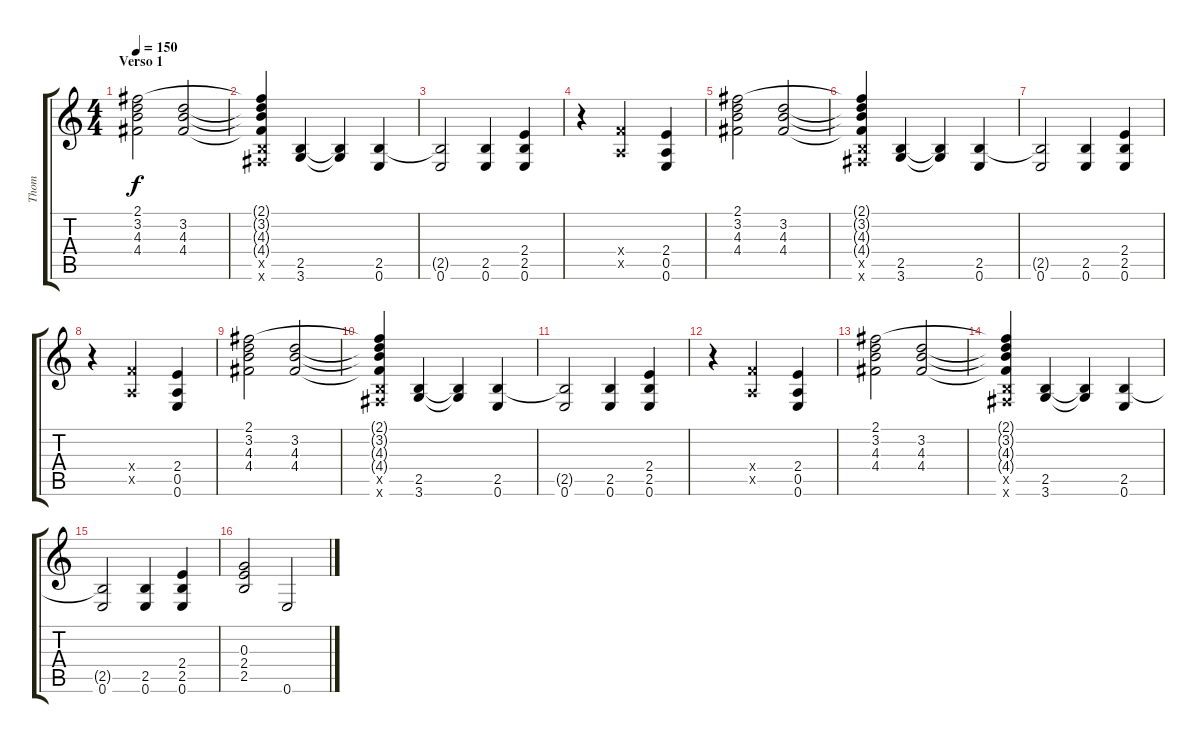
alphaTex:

\track ("Thom" "Thom") {instrument acousticguitarsteel}
\staff {score tabs}
\tuning (E4 B3 G3 D3 A2 E2) {hide}
\ts (4 4)
\section ("" "Verso 1")
\tempo 150
\clef g2
\ks c
(2.1 3.2 4.3 4.4).2{dy f} (3.2 4.3 4.4).2 |
(2.1{t} 3.2{t} 4.3{t} 4.4{t} 2.5{x} 2.6{x}).4 (2.5 3.6).4 (2.5{t} 3.6{t}).4 (2.5 0.6).4 |
(2.5{t} 0.6).2 (2.5 0.6).4 (2.4 2.5 0.6).4 |
r.4 (3.4{x} 0.5{x}).2 (2.4 0.5 0.6).4 |
(2.1 3.2 4.3 4.4).2 (3.2 4.3 4.4).2 |
(2.1{t} 3.2{t} 4.3{t} 4.4{t} 2.5{x} 2.6{x}).4 (2.5 3.6).4 (2.5{t} 3.6{t}).4 (2.5 0.6).4 |
(2.5{t} 0.6).2 (2.5 0.6).4 (2.4 2.5 0.6).4 |
r.4 (3.4{x} 0.5{x}).2 (2.4 0.5 0.6).4 |
(2.1 3.2 4.3 4.4).2 (3.2 4.3 4.4).2 |
(2.1{t} 3.2{t} 4.3{t} 4.4{t} 2.5{x} 2.6{x}).4 (2.5 3.6).4 (2.5{t} 3.6{t}).4 (2.5 0.6).4 |
(2.5{t} 0.6).2 (2.5 0.6).4 (2.4 2.5 0.6).4 |
r.4 (3.4{x} 0.5{x}).2 (2.4 0.5 0.6).4 |
(2.1 3.2 4.3 4.4).2 (3.2 4.3 4.4).2 |
(2.1{t} 3.2{t} 4.3{t} 4.4{t} 2.5{x} 2.6{x}).4 (2.5 3.6).4 (2.5{t} 3.6{t}).4 (2.5 0.6).4 |
(2.5{t} 0.6).2 (2.5 0.6).4 (2.4 2.5 0.6).4 |
(0.3 2.4 2.5).2 0.6.2
